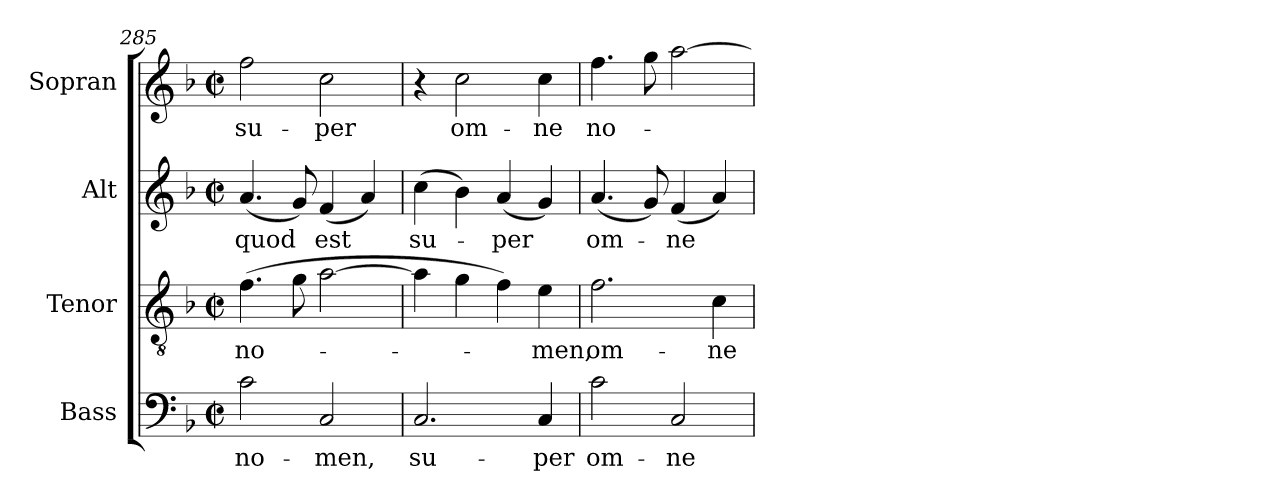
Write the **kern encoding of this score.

**kern	**text	**kern	**text	**kern	**text	**kern	**text
*part4	*part4	*part3	*part3	*part2	*part2	*part1	*part1
*staff4	*staff4	*staff3	*staff3	*staff2	*staff2	*staff1	*staff1
*I"Bass	*	*I"Tenor	*	*I"Alt	*	*I"Sopran	*
*I'B.	*	*I'T.	*	*I'A.	*	*I'S.	*
*clefF4	*	*clefGv2	*	*clefG2	*	*clefG2	*
*k[b-]	*	*k[b-]	*	*k[b-]	*	*k[b-]	*
*F:	*	*F:	*	*F:	*	*F:	*
*M2/2	*	*M2/2	*	*M2/2	*	*M2/2	*
*met(c|)	*	*met(c|)	*	*met(c|)	*	*met(c|)	*
=285	=285	=285	=285	=285	=285	=285	=285
!	!LO:LY:b	!	!LO:LY:b	!	!LO:LY:b	!	!LO:LY:b
2c\	no-	(>4.f\	no-	(<4.a/	quod	2ff\	su-
.	.	8g\	.	8g/)	.	.	.
!	!LO:LY:b	!	!	!	!LO:LY:b	!	!LO:LY:b
2C/	-men,	[2a\	.	(<4f/	est	2cc\	-per
.	.	.	.	4a/)	.	.	.
=286	=286	=286	=286	=286	=286	=286	=286
!	!LO:LY:b	!	!	!	!LO:LY:b	!	!
2.C/	su-	4a\]	.	(>4cc\	su-	4r	.
!	!	!	!	!	!	!	!LO:LY:b
.	.	4g\	.	4b-\)	.	2cc\	om-
!	!	!	!	!	!LO:LY:b	!	!
.	.	4f\)	.	(<4a/	-per	.	.
!	!LO:LY:b	!	!LO:LY:b	!	!	!	!LO:LY:b
4C/	-per	4e\	-men,	4g/)	.	4cc\	-ne
!!LO:PB:g=z
=287	=287	=287	=287	=287	=287	=287	=287
!	!LO:LY:b	!	!LO:LY:b	!	!LO:LY:b	!	!LO:LY:b
2c\	om-	2.f\	om-	(<4.a/	om-	4.ff\	no-
.	.	.	.	8g/)	.	8gg\	.
!	!LO:LY:b	!	!	!	!LO:LY:b	!	!
2C/	-ne	.	.	(<4f/	-ne	[2aa\	.
!	!	!	!LO:LY:b	!	!	!	!
.	.	4c\	-ne	4a/)	.	.	.
=	=	=	=	=	=	=	=
*-	*-	*-	*-	*-	*-	*-	*-
